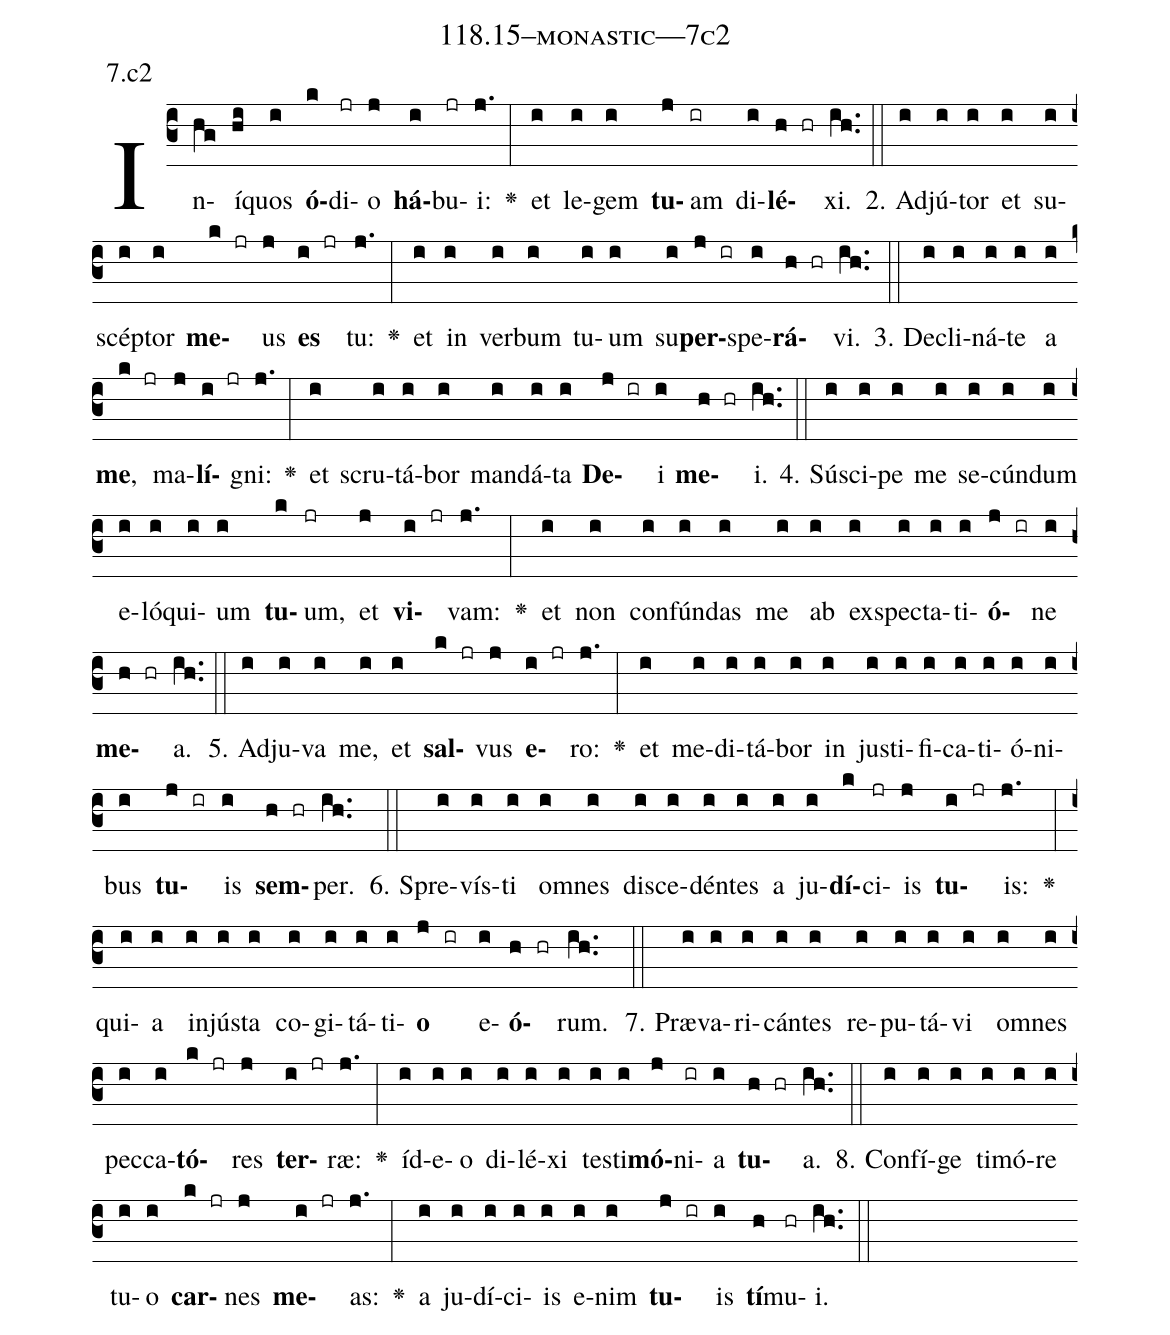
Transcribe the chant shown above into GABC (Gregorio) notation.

name: 118.15--monastic---7c2;
annotation: 7.c2;
%%
(c3)In(hg)í(hi)quos(i) <b>ó</b>(k)di(jr)o(j) <b>há</b>(i)bu(jr)i:(j.) <v>\greheightstar</v>(:) et(i) le(i)gem(i) <b>tu</b>(j)am(ir) di(i)<b>lé</b>(h hr)xi.(ih..) (::)
2. Ad(i)jú(i)tor(i) et(i) su(i)scép(i)tor(i) <b>me</b>(k jr)us(j) <b>es</b>(i jr) tu:(j.) <v>\greheightstar</v>(:) et(i) in(i) ver(i)bum(i) tu(i)um(i) su(i)<b>per</b>(j ir)spe(i)<b>rá</b>(h hr)vi.(ih..) (::)
3. De(i)cli(i)ná(i)te(i) a(i) <b>me</b>,(k jr) ma(j)<b>lí</b>(i jr)gni:(j.) <v>\greheightstar</v>(:) et(i) scru(i)tá(i)bor(i) man(i)dá(i)ta(i) <b>De</b>(j ir)i(i) <b>me</b>(h hr)i.(ih..) (::)
4. Sú(i)sci(i)pe(i) me(i) se(i)cún(i)dum(i) e(i)ló(i)qui(i)um(i) <b>tu</b>(k)um,(jr) et(j) <b>vi</b>(i jr)vam:(j.) <v>\greheightstar</v>(:) et(i) non(i) con(i)fún(i)das(i) me(i) ab(i) ex(i)spec(i)ta(i)ti(i)<b>ó</b>(j ir)ne(i) <b>me</b>(h hr)a.(ih..) (::)
5. Ad(i)ju(i)va(i) me,(i) et(i) <b>sal</b>(k jr)vus(j) <b>e</b>(i jr)ro:(j.) <v>\greheightstar</v>(:) et(i) me(i)di(i)tá(i)bor(i) in(i) jus(i)ti(i)fi(i)ca(i)ti(i)ó(i)ni(i)bus(i) <b>tu</b>(j ir)is(i) <b>sem</b>(h hr)per.(ih..) (::)
6. Spre(i)vís(i)ti(i) om(i)nes(i) di(i)sce(i)dén(i)tes(i) a(i) ju(i)<b>dí</b>(k)ci(jr)is(j) <b>tu</b>(i jr)is:(j.) <v>\greheightstar</v>(:) qui(i)a(i) in(i)jús(i)ta(i) co(i)gi(i)tá(i)ti(i)<b>o</b>(j ir) e(i)<b>ó</b>(h hr)rum.(ih..) (::)
7. Præ(i)va(i)ri(i)cán(i)tes(i) re(i)pu(i)tá(i)vi(i) om(i)nes(i) pec(i)ca(i)<b>tó</b>(k jr)res(j) <b>ter</b>(i jr)ræ:(j.) <v>\greheightstar</v>(:) íd(i)e(i)o(i) di(i)lé(i)xi(i) tes(i)ti(i)<b>mó</b>(j)ni(ir)a(i) <b>tu</b>(h hr)a.(ih..) (::)
8. Con(i)fí(i)ge(i) ti(i)mó(i)re(i) tu(i)o(i) <b>car</b>(k jr)nes(j) <b>me</b>(i jr)as:(j.) <v>\greheightstar</v>(:) a(i) ju(i)dí(i)ci(i)is(i) e(i)nim(i) <b>tu</b>(j ir)is(i) <b>tí</b>(h)mu(hr)i.(ih..) (::)
